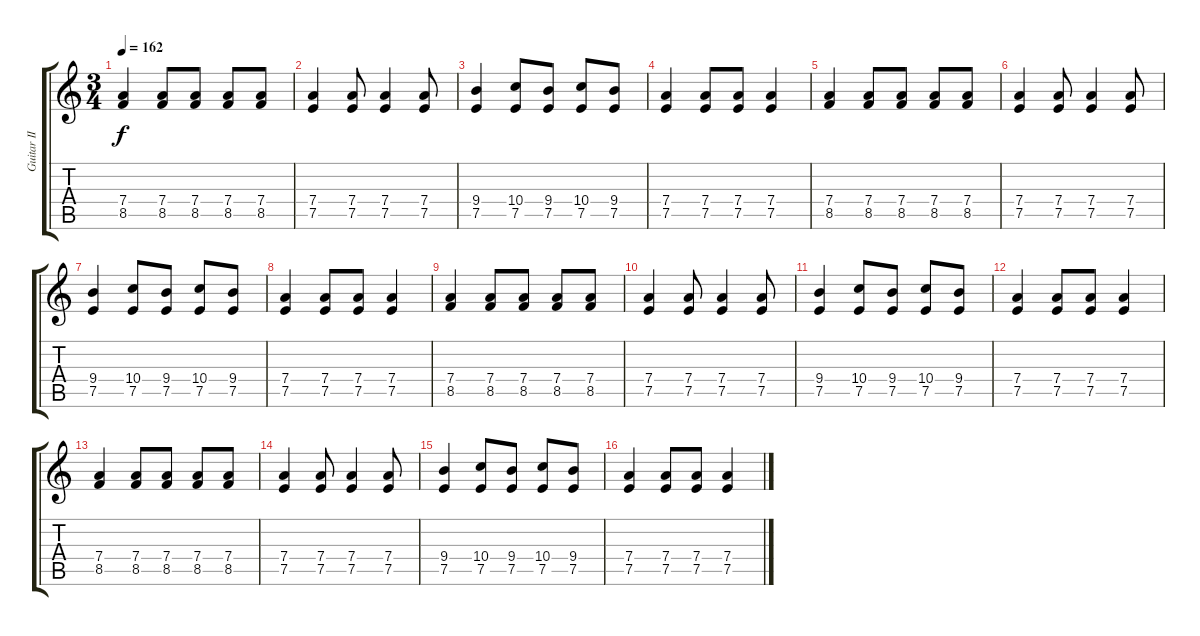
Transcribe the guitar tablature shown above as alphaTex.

\track ("Guitar II" "Guitar II") {instrument distortionguitar}
\staff {score tabs}
\tuning (E4 B3 G3 D3 A2 E2) {hide}
\ts (3 4)
\tempo 162
\clef g2
\ks c
(7.4 8.5).4{dy f} (7.4 8.5).8 (7.4 8.5).8 (7.4 8.5).8 (7.4 8.5).8 |
(7.4 7.5).4 (7.4 7.5).8 (7.4 7.5).4 (7.4 7.5).8 |
(9.4 7.5).4 (10.4 7.5).8 (9.4 7.5).8 (10.4 7.5).8 (9.4 7.5).8 |
(7.4 7.5).4 (7.4 7.5).8 (7.4 7.5).8 (7.4 7.5).4 |
(7.4 8.5).4 (7.4 8.5).8 (7.4 8.5).8 (7.4 8.5).8 (7.4 8.5).8 |
(7.4 7.5).4 (7.4 7.5).8 (7.4 7.5).4 (7.4 7.5).8 |
(9.4 7.5).4 (10.4 7.5).8 (9.4 7.5).8 (10.4 7.5).8 (9.4 7.5).8 |
(7.4 7.5).4 (7.4 7.5).8 (7.4 7.5).8 (7.4 7.5).4 |
(7.4 8.5).4 (7.4 8.5).8 (7.4 8.5).8 (7.4 8.5).8 (7.4 8.5).8 |
(7.4 7.5).4 (7.4 7.5).8 (7.4 7.5).4 (7.4 7.5).8 |
(9.4 7.5).4 (10.4 7.5).8 (9.4 7.5).8 (10.4 7.5).8 (9.4 7.5).8 |
(7.4 7.5).4 (7.4 7.5).8 (7.4 7.5).8 (7.4 7.5).4 |
(7.4 8.5).4 (7.4 8.5).8 (7.4 8.5).8 (7.4 8.5).8 (7.4 8.5).8 |
(7.4 7.5).4 (7.4 7.5).8 (7.4 7.5).4 (7.4 7.5).8 |
(9.4 7.5).4 (10.4 7.5).8 (9.4 7.5).8 (10.4 7.5).8 (9.4 7.5).8 |
(7.4 7.5).4 (7.4 7.5).8 (7.4 7.5).8 (7.4 7.5).4
